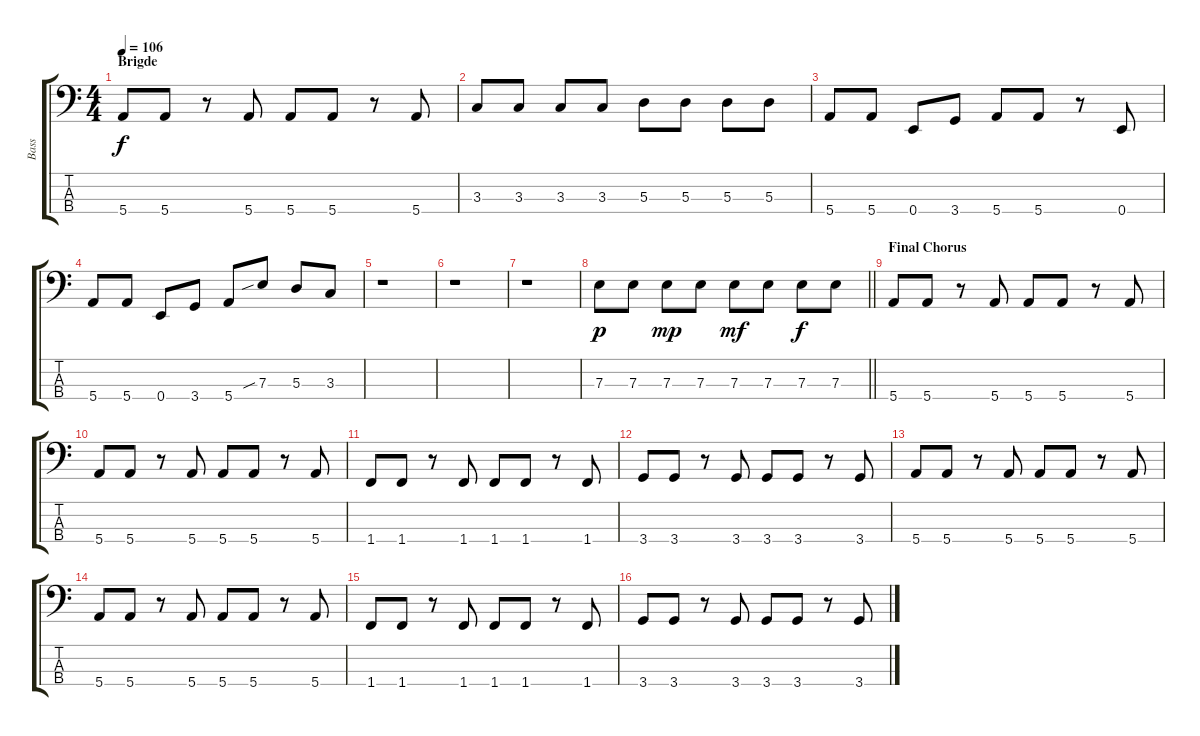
\track ("Bass" "Bass") {instrument electricbassfinger}
\staff {score tabs}
\tuning (G2 D2 A1 E1) {hide}
\ts (4 4)
\section ("" "Brigde")
\tempo 106
\clef f4
\ks c
5.4.8{dy f} 5.4.8 r.8 5.4.8 5.4.8 5.4.8 r.8 5.4.8 |
3.3.8 3.3.8 3.3.8 3.3.8 5.3.8 5.3.8 5.3.8 5.3.8 |
5.4.8 5.4.8 0.4.8 3.4.8 5.4.8 5.4.8 r.8 0.4.8 |
5.4.8 5.4.8 0.4.8 3.4.8 5.4.8 7.3{sib}.8 5.3.8 3.3.8 |
r.1 |
r.1 |
r.1 |
\barLineRight lightlight
7.3.8{dy p} 7.3.8 7.3.8{dy mp} 7.3.8 7.3.8{dy mf} 7.3.8 7.3.8{dy f} 7.3.8 |
\section ("" "Final Chorus")
5.4.8 5.4.8 r.8 5.4.8 5.4.8 5.4.8 r.8 5.4.8 |
5.4.8 5.4.8 r.8 5.4.8 5.4.8 5.4.8 r.8 5.4.8 |
1.4.8 1.4.8 r.8 1.4.8 1.4.8 1.4.8 r.8 1.4.8 |
3.4.8 3.4.8 r.8 3.4.8 3.4.8 3.4.8 r.8 3.4.8 |
5.4.8 5.4.8 r.8 5.4.8 5.4.8 5.4.8 r.8 5.4.8 |
5.4.8 5.4.8 r.8 5.4.8 5.4.8 5.4.8 r.8 5.4.8 |
1.4.8 1.4.8 r.8 1.4.8 1.4.8 1.4.8 r.8 1.4.8 |
3.4.8 3.4.8 r.8 3.4.8 3.4.8 3.4.8 r.8 3.4.8
